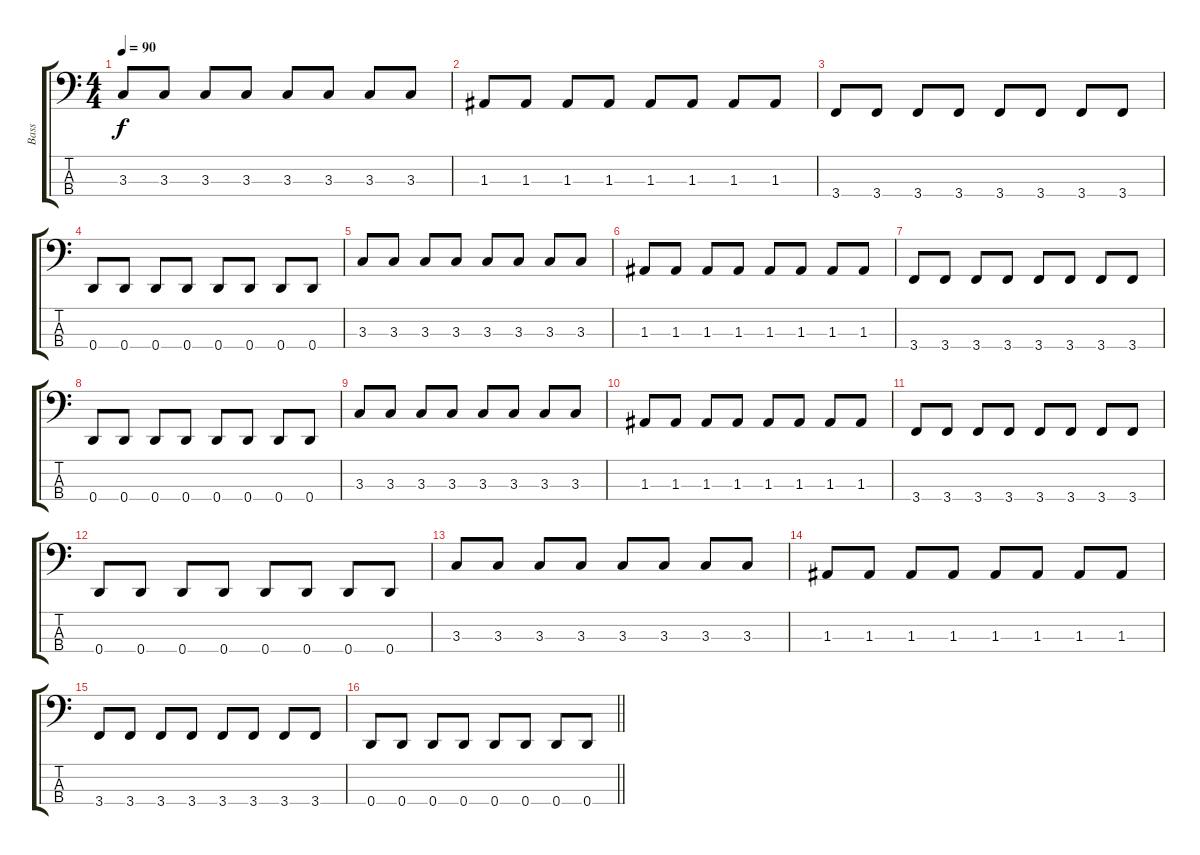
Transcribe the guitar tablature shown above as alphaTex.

\track ("Bass" "Bass") {instrument electricbassfinger}
\staff {score tabs}
\tuning (G2 D2 A1 D1) {hide}
\ts (4 4)
\section ("" "")
\tempo 90
\clef f4
\ks c
3.3.8{dy f instrument electricbassfinger} 3.3.8 3.3.8 3.3.8 3.3.8 3.3.8 3.3.8 3.3.8 |
1.3.8 1.3.8 1.3.8 1.3.8 1.3.8 1.3.8 1.3.8 1.3.8 |
3.4.8 3.4.8 3.4.8 3.4.8 3.4.8 3.4.8 3.4.8 3.4.8 |
0.4.8 0.4.8 0.4.8 0.4.8 0.4.8 0.4.8 0.4.8 0.4.8 |
3.3.8 3.3.8 3.3.8 3.3.8 3.3.8 3.3.8 3.3.8 3.3.8 |
1.3.8 1.3.8 1.3.8 1.3.8 1.3.8 1.3.8 1.3.8 1.3.8 |
3.4.8 3.4.8 3.4.8 3.4.8 3.4.8 3.4.8 3.4.8 3.4.8 |
0.4.8 0.4.8 0.4.8 0.4.8 0.4.8 0.4.8 0.4.8 0.4.8 |
3.3.8 3.3.8 3.3.8 3.3.8 3.3.8 3.3.8 3.3.8 3.3.8 |
1.3.8 1.3.8 1.3.8 1.3.8 1.3.8 1.3.8 1.3.8 1.3.8 |
3.4.8 3.4.8 3.4.8 3.4.8 3.4.8 3.4.8 3.4.8 3.4.8 |
0.4.8 0.4.8 0.4.8 0.4.8 0.4.8 0.4.8 0.4.8 0.4.8 |
3.3.8 3.3.8 3.3.8 3.3.8 3.3.8 3.3.8 3.3.8 3.3.8 |
1.3.8 1.3.8 1.3.8 1.3.8 1.3.8 1.3.8 1.3.8 1.3.8 |
3.4.8 3.4.8 3.4.8 3.4.8 3.4.8 3.4.8 3.4.8 3.4.8 |
\barLineRight lightlight
0.4.8 0.4.8 0.4.8 0.4.8 0.4.8 0.4.8 0.4.8 0.4.8
